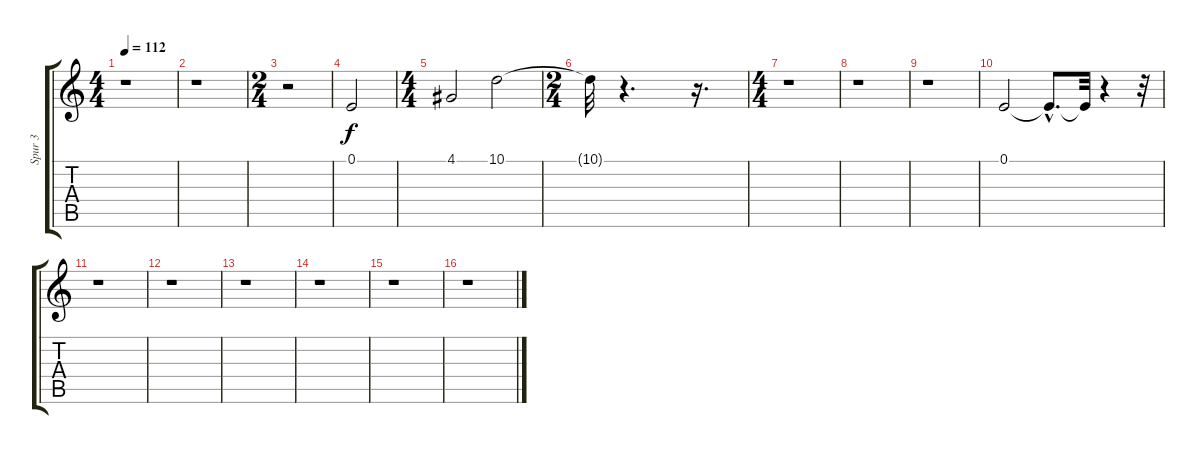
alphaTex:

\track ("Spur 3" "Spur 3") {instrument choiraahs}
\staff {score tabs}
\tuning (E4 B3 G3 D3 A2 E2) {hide}
\ts (4 4)
\tempo 112
\clef g2
\ks c
r.1{dy f} |
r.1 |
\ts (2 4)
r.2 |
0.1.2 |
\ts (4 4)
4.1.2 10.1.2 |
\ts (2 4)
10.1{t}.32 r.4{d} r.16{d} |
\ts (4 4)
r.1 |
r.1 |
r.1 |
0.1.2 0.1{hac t}.8{d} 0.1{t}.32 r.4 r.32 |
r.1 |
r.1 |
r.1 |
r.1 |
r.1 |
r.1
